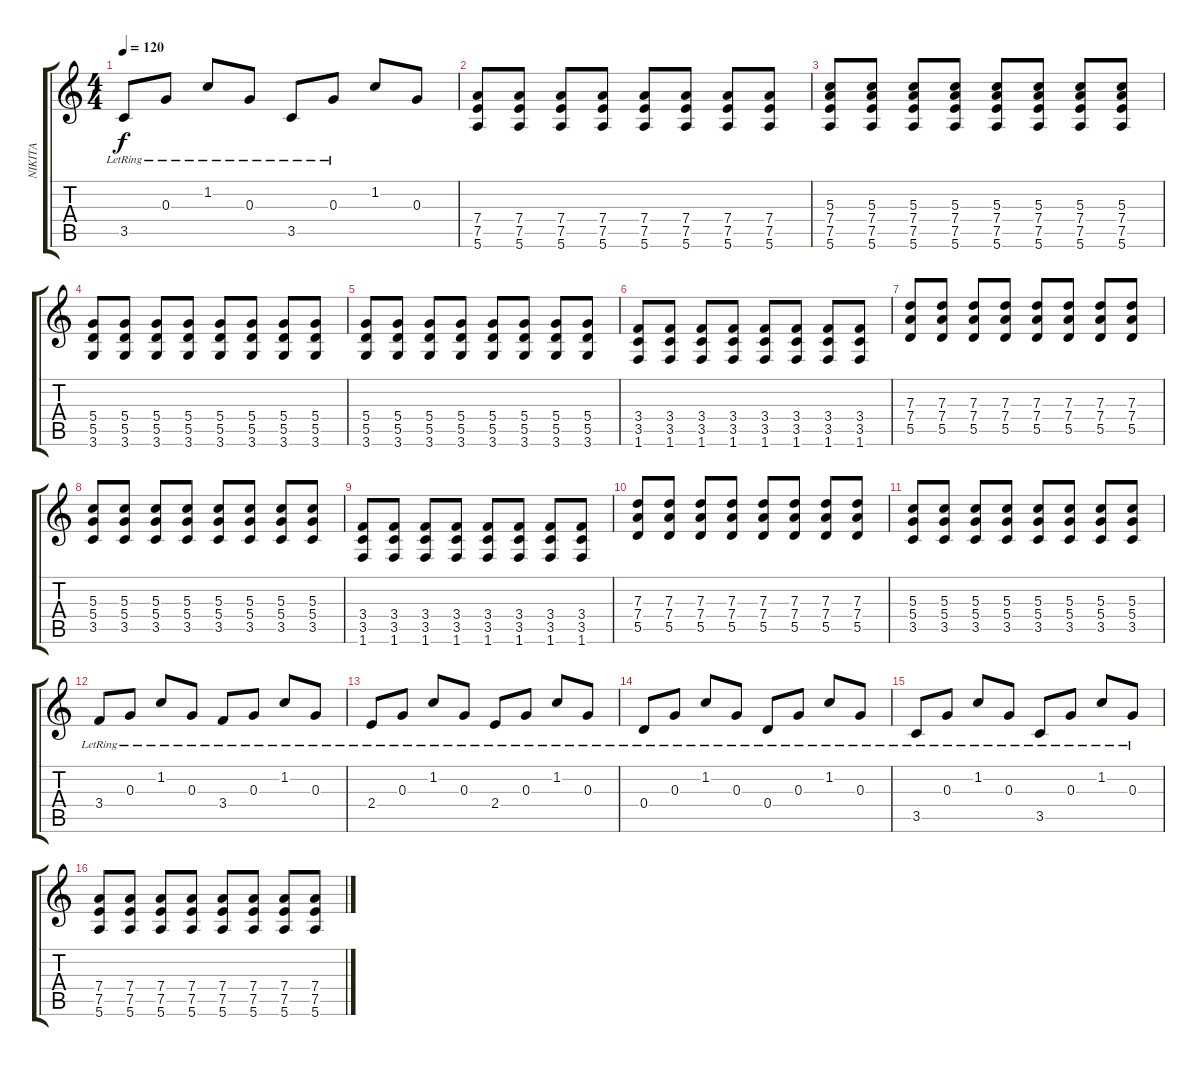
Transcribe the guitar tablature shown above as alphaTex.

\track ("NIKITA" "NIKITA") {instrument electricguitarmuted}
\staff {score tabs}
\tuning (E4 B3 G3 D3 A2 E2) {hide}
\ts (4 4)
\tempo 120
\clef g2
\ks c
3.5{lr}.8{dy f} 0.3{lr}.8 1.2{lr}.8 0.3{lr}.8 3.5{lr}.8 0.3{lr}.8 1.2.8 0.3.8 |
(7.4 7.5 5.6).8{instrument distortionguitar} (7.4 7.5 5.6).8 (7.4 7.5 5.6).8 (7.4 7.5 5.6).8 (7.4 7.5 5.6).8 (7.4 7.5 5.6).8 (7.4 7.5 5.6).8 (7.4 7.5 5.6).8 |
(5.3 7.4 7.5 5.6).8 (5.3 7.4 7.5 5.6).8 (5.3 7.4 7.5 5.6).8 (5.3 7.4 7.5 5.6).8 (5.3 7.4 7.5 5.6).8 (5.3 7.4 7.5 5.6).8 (5.3 7.4 7.5 5.6).8 (5.3 7.4 7.5 5.6).8 |
(5.4 5.5 3.6).8 (5.4 5.5 3.6).8 (5.4 5.5 3.6).8 (5.4 5.5 3.6).8 (5.4 5.5 3.6).8 (5.4 5.5 3.6).8 (5.4 5.5 3.6).8 (5.4 5.5 3.6).8 |
(5.4 5.5 3.6).8 (5.4 5.5 3.6).8 (5.4 5.5 3.6).8 (5.4 5.5 3.6).8 (5.4 5.5 3.6).8 (5.4 5.5 3.6).8 (5.4 5.5 3.6).8 (5.4 5.5 3.6).8 |
(3.4 3.5 1.6).8 (3.4 3.5 1.6).8 (3.4 3.5 1.6).8 (3.4 3.5 1.6).8 (3.4 3.5 1.6).8 (3.4 3.5 1.6).8 (3.4 3.5 1.6).8 (3.4 3.5 1.6).8 |
(7.3 7.4 5.5).8 (7.3 7.4 5.5).8 (7.3 7.4 5.5).8 (7.3 7.4 5.5).8 (7.3 7.4 5.5).8 (7.3 7.4 5.5).8 (7.3 7.4 5.5).8 (7.3 7.4 5.5).8 |
(5.3 5.4 3.5).8 (5.3 5.4 3.5).8 (5.3 5.4 3.5).8 (5.3 5.4 3.5).8 (5.3 5.4 3.5).8 (5.3 5.4 3.5).8 (5.3 5.4 3.5).8 (5.3 5.4 3.5).8 |
(3.4 3.5 1.6).8 (3.4 3.5 1.6).8 (3.4 3.5 1.6).8 (3.4 3.5 1.6).8 (3.4 3.5 1.6).8 (3.4 3.5 1.6).8 (3.4 3.5 1.6).8 (3.4 3.5 1.6).8 |
(7.3 7.4 5.5).8 (7.3 7.4 5.5).8 (7.3 7.4 5.5).8 (7.3 7.4 5.5).8 (7.3 7.4 5.5).8 (7.3 7.4 5.5).8 (7.3 7.4 5.5).8 (7.3 7.4 5.5).8 |
(5.3 5.4 3.5).8 (5.3 5.4 3.5).8 (5.3 5.4 3.5).8 (5.3 5.4 3.5).8 (5.3 5.4 3.5).8 (5.3 5.4 3.5).8 (5.3 5.4 3.5).8 (5.3 5.4 3.5).8 |
3.4{lr}.8{instrument acousticguitarsteel} 0.3{lr}.8 1.2{lr}.8 0.3{lr}.8 3.4{lr}.8 0.3{lr}.8 1.2{lr}.8 0.3{lr}.8 |
2.4{lr}.8 0.3{lr}.8 1.2{lr}.8 0.3{lr}.8 2.4{lr}.8 0.3{lr}.8 1.2{lr}.8 0.3{lr}.8 |
0.4{lr}.8 0.3{lr}.8 1.2{lr}.8 0.3{lr}.8 0.4{lr}.8 0.3{lr}.8 1.2{lr}.8 0.3{lr}.8 |
3.5{lr}.8 0.3{lr}.8 1.2{lr}.8 0.3{lr}.8 3.5{lr}.8 0.3{lr}.8 1.2{lr}.8 0.3{lr}.8 |
(7.4 7.5 5.6).8{instrument distortionguitar} (7.4 7.5 5.6).8 (7.4 7.5 5.6).8 (7.4 7.5 5.6).8 (7.4 7.5 5.6).8 (7.4 7.5 5.6).8 (7.4 7.5 5.6).8 (7.4 7.5 5.6).8
